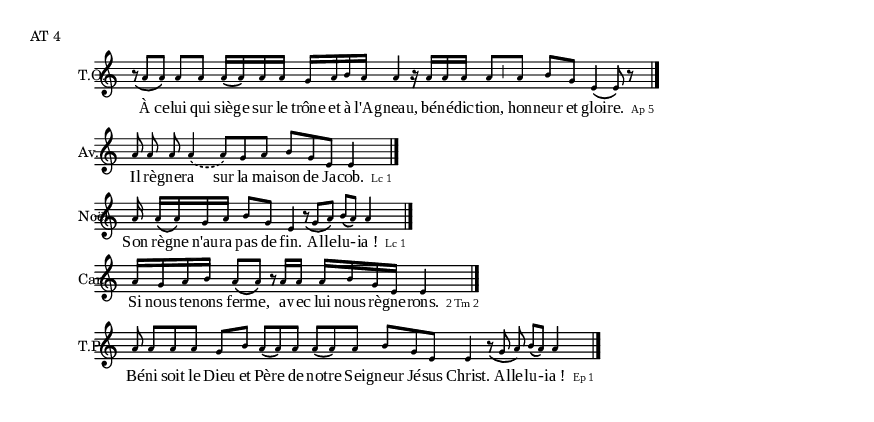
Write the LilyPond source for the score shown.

\version "2.14.0"
 \include "definitions.ly"
\markup {AT  4}



\relative a' { 
	\new Staff {
		\cadenzaOn
		\set Staff.instrumentName = \markup{ \center-column { T.O. } }
		\times 2/3 { r8_\( a[ a]\) } a[ a]
		a16[\( a\) a a]
		g16[ a b a] a4
		r16 a[ a a]
		a8[\cesure \pespace a]
		b8[ g]
		e4\( e8\) r8
		\endBar
	}

	\addlyrics {
		À ce -- lui qui siè -- ge sur le trône et à l'A -- gneau, bé -- né -- dic -- tion, hon -- neur et gloi -- re.
		\markup { \citation #"Ap 5" } 
	}
}


\relative a' { 
	\new Staff {
		\cadenzaOn
		\set Staff.instrumentName = \markup{ \center-column { Av. } }
		\times 2/3 { a8 a a }
		\slurDashed
		a4( \pespace \pespace
		\times 2/3 { a8)[ g a] }
		\times 2/3 { b[ g e] } 
		e4
		\endBar
	}

	\addlyrics {
		Il rè -- gner -- a sur la mai -- son de Ja -- cob.
		\markup { \citation #"Lc 1" } 
	}
}

\relative a' { 
	\new Staff {
		\cadenzaOn
		\set Staff.instrumentName = \markup{ \center-column { Noël } }
		a16
		a[\( a\) g a]
		b8[ g]
		e4 \pespace
		\times 2/3 {r8_\(g[ a]\)} b[\( a\)] a4
		\endBar
	}

	\addlyrics {
		Son rè -- gne n'au -- ra pas de fin. Al -- le -- lu -- - -- "ia !"
		\markup { \citation #"Lc 1" } 
	}
}

\relative a' { 
	\new Staff {
		\cadenzaOn
		\set Staff.instrumentName = \markup{ \center-column { Car. } }
		a16[ g a b]
		a8[\( a\)]
		\pespace
		r8 a16[ a]
		a[ b g e]
		e4
		\endBar
	}

	\addlyrics {
		Si nous te -- nons fer -- me, a -- vec lui nous rè -- gne -- rons.
		\markup { \citation #"2 Tm 2" } 
	}
}

\relative a' { 
	\new Staff {
		\cadenzaOn
		\set Staff.instrumentName = \markup{ \center-column { T.P. } }
		a8
		\times 2/3 { a8[ a a] }
		g8[ b]
		\times 2/3 { a8[\( a\) a] }
		\times 2/3 { a8[\( a\) a] }
		\times 2/3 { b8[ g e] } e4 \pespace
		\times 2/3 { r8_\( g a\) }
		b[\( a\)]
		a4
		\endBar
	}

	\addlyrics {
		Bé -- ni soit le Dieu et Pè -- re de no -- tre Sei -- gneur Jé -- sus Christ. Al -- le -- lu -- - -- "ia !"
		\markup { \citation #"Ep 1" } 
	}
}
